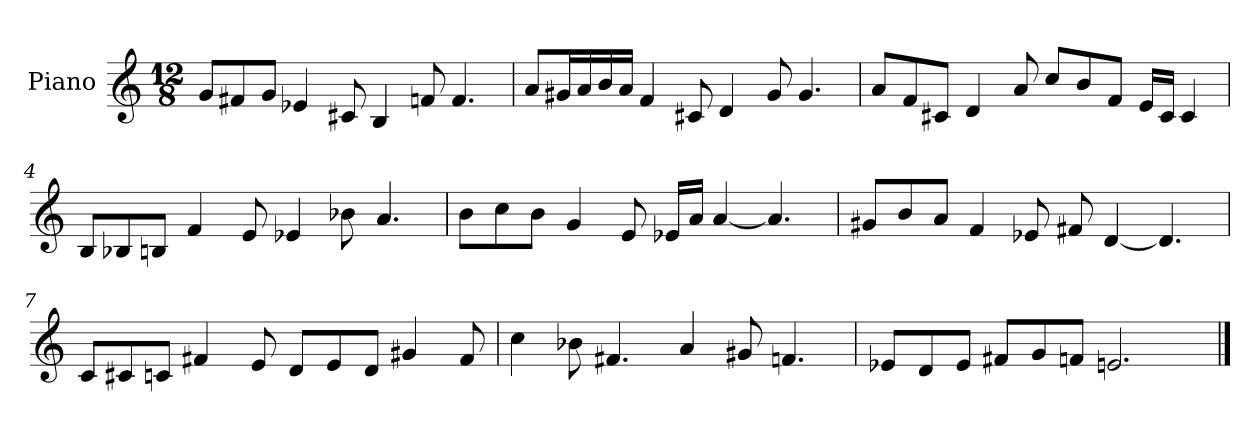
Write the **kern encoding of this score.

**kern
*part1
*staff1
*I"Piano
*I'Pno.
*clefG2
*k[]
*M12/8
*MM120
=1
8g/L
8f#X/
8g/J
4e-X/
8c#X/
4B/
8fn/
4.f/
=2
8a/L
16g#X/L
16a/
16b/
16a/JJ
4f/
8c#X/
4d/
8g#/
4.g#/
=3
8a/L
8f/
8c#X/J
4d/
8a/
8cc/L
8b/
8f/J
16e/LL
16c#/JJ
4c#/
!!LO:LB:g=z
=4
8B/L
8B-X/
8Bn/J
4f/
8e/
4e-X/
8b-X\
4.a/
=5
8b\L
8cc\
8b\J
4g/
8e/
16e-X/LL
16a/JJ
[4a/
4.a/]
=6
8g#X/L
8b/
8a/J
4f/
8e-X/
8f#X/
[4d/
4.d/]
!!LO:LB:g=z
=7
8c/L
8c#X/
8cn/J
4f#X/
8e/
8d/L
8e/
8d/J
4g#X/
8f#/
=8
4cc\
8b-X\
4.f#X/
4a/
8g#X/
4.fn/
=9
8e-X/L
8d/
8e-/J
8f#X/L
8g/
8fn/J
2.en/
==
*-
